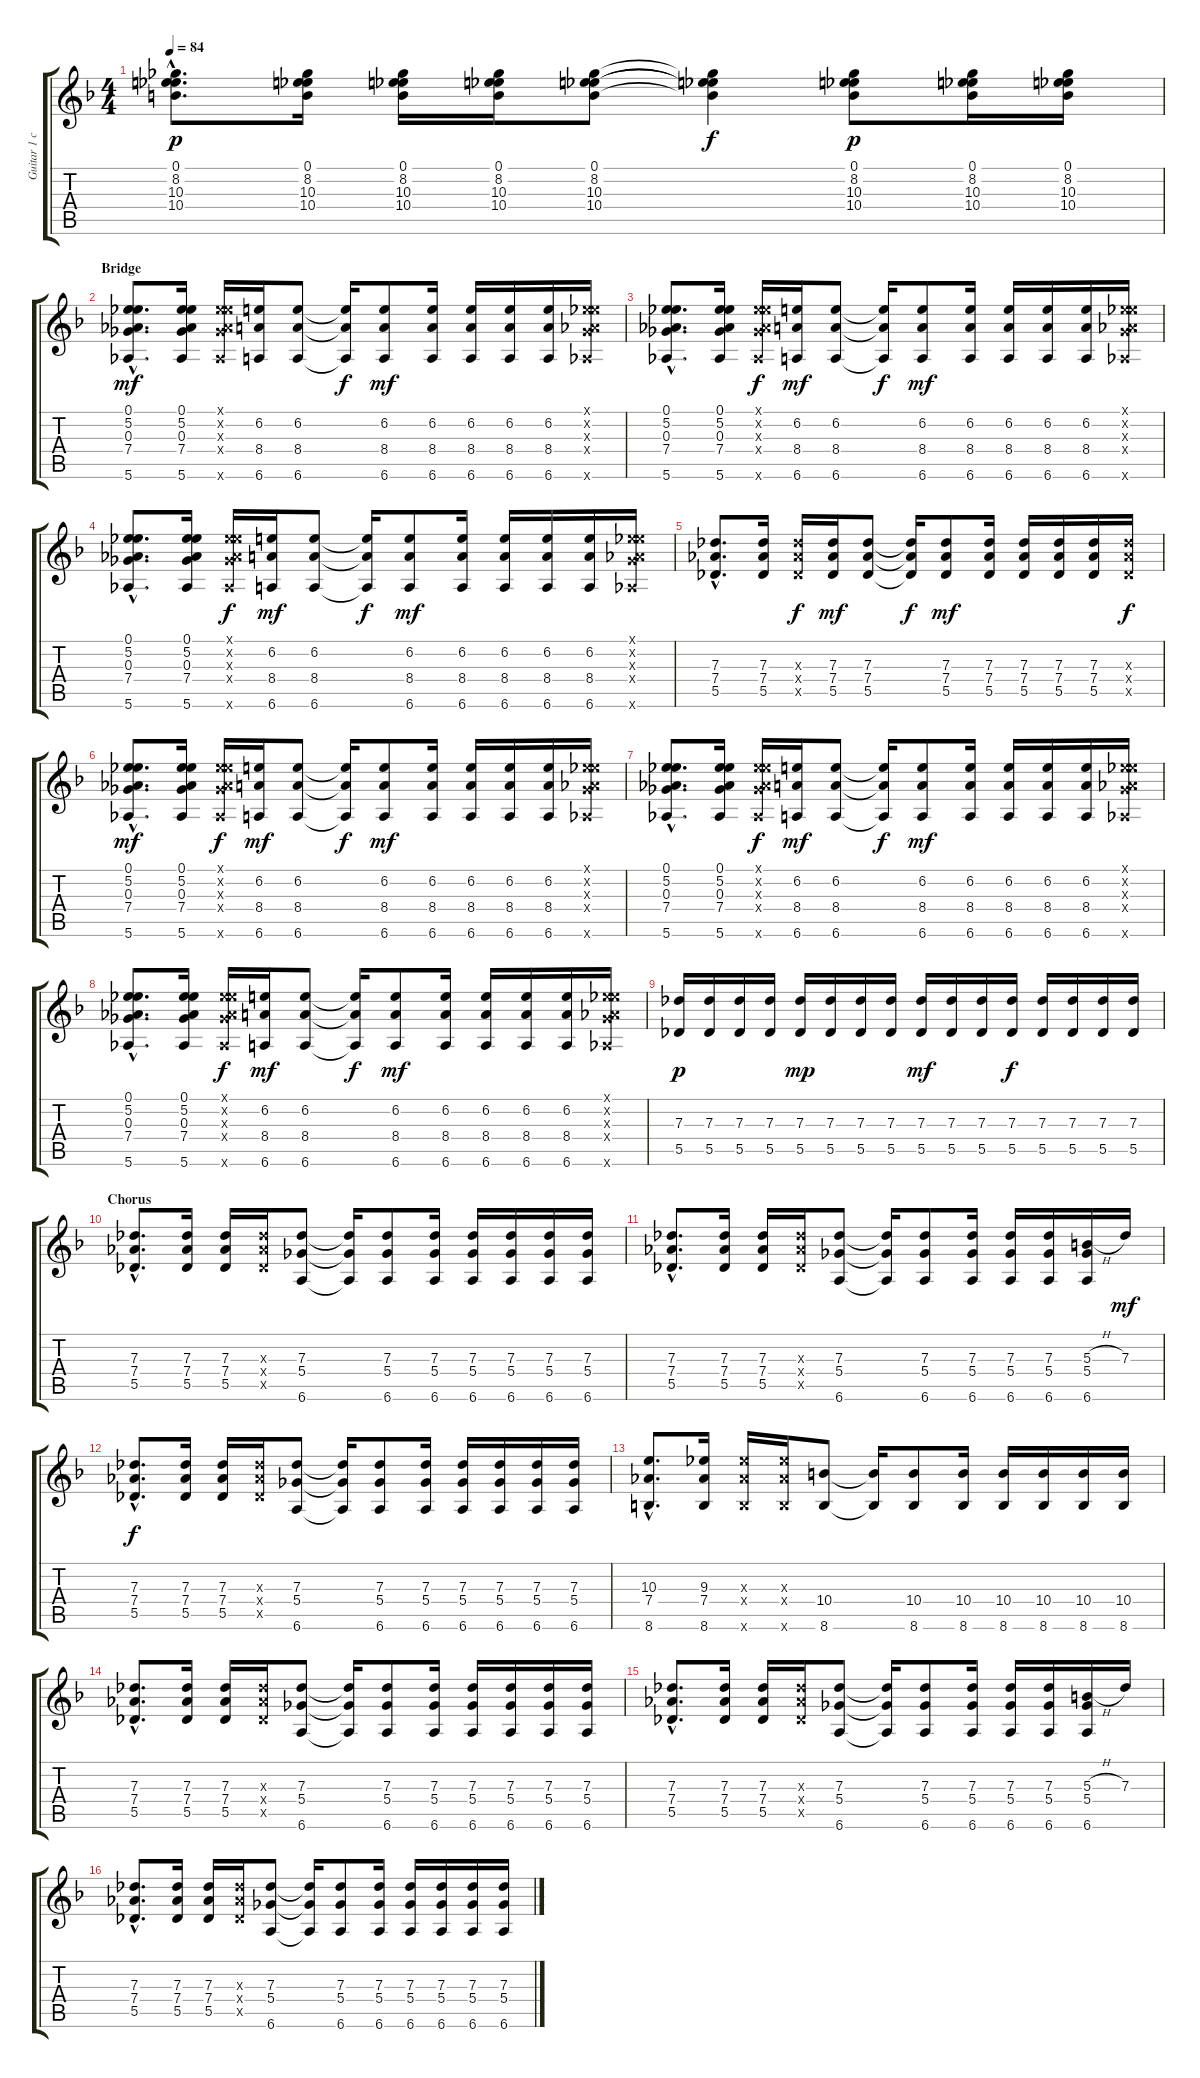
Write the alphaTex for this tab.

\track ("Guitar 1 clean w/chorus" "Guitar 1 c") {instrument electricguitarclean}
\staff {score tabs}
\tuning (Eb4 Bb3 Gb3 Db3 Ab2 Eb2) {hide}
\ts (4 4)
\tempo 84
\clef g2
\ks dminor
(0.1{hac} 8.2{hac} 10.3{hac} 10.4{hac}).8{d dy p} (0.1 8.2 10.3 10.4).16 (0.1 8.2 10.3 10.4).16 (0.1 8.2 10.3 10.4).16 (0.1 8.2 10.3 10.4).8 (0.1{t} 8.2{t} 10.3{t} 10.4{t}).4{dy f} (0.1 8.2 10.3 10.4).8{dy p} (0.1 8.2 10.3 10.4).16 (0.1 8.2 10.3 10.4).16 |
\section ("" "Bridge")
(0.1{hac} 5.2{hac} 0.3{hac} 7.4{hac} 5.6{hac}).8{d dy mf} (0.1 5.2 0.3 7.4 5.6).16 (0.1{x} 5.2{x} 0.3{x} 7.4{x} 5.6{x}).16 (6.2 8.4 6.6).16 (6.2 8.4 6.6).8 (6.2{t} 8.4{t} 6.6{t}).16{dy f} (6.2 8.4 6.6).8{dy mf} (6.2 8.4 6.6).16 (6.2 8.4 6.6).16 (6.2 8.4 6.6).16 (6.2 8.4 6.6).16 (0.1{x} 5.2{x} 0.3{x} 7.4{x} 5.6{x}).16 |
(0.1{hac} 5.2{hac} 0.3{hac} 7.4{hac} 5.6{hac}).8{d} (0.1 5.2 0.3 7.4 5.6).16 (0.1{x} 5.2{x} 0.3{x} 7.4{x} 5.6{x}).16{dy f} (6.2 8.4 6.6).16{dy mf} (6.2 8.4 6.6).8 (6.2{t} 8.4{t} 6.6{t}).16{dy f} (6.2 8.4 6.6).8{dy mf} (6.2 8.4 6.6).16 (6.2 8.4 6.6).16 (6.2 8.4 6.6).16 (6.2 8.4 6.6).16 (0.1{x} 5.2{x} 0.3{x} 7.4{x} 5.6{x}).16 |
(0.1{hac} 5.2{hac} 0.3{hac} 7.4{hac} 5.6{hac}).8{d} (0.1 5.2 0.3 7.4 5.6).16 (0.1{x} 5.2{x} 0.3{x} 7.4{x} 5.6{x}).16{dy f} (6.2 8.4 6.6).16{dy mf} (6.2 8.4 6.6).8 (6.2{t} 8.4{t} 6.6{t}).16{dy f} (6.2 8.4 6.6).8{dy mf} (6.2 8.4 6.6).16 (6.2 8.4 6.6).16 (6.2 8.4 6.6).16 (6.2 8.4 6.6).16 (0.1{x} 5.2{x} 0.3{x} 7.4{x} 5.6{x}).16 |
(7.3{hac} 7.4{hac} 5.5{hac}).8{d} (7.3 7.4 5.5).16 (7.3{x} 7.4{x} 5.5{x}).16{dy f} (7.3 7.4 5.5).16{dy mf} (7.3 7.4 5.5).8 (7.3{t} 7.4{t} 5.5{t}).16{dy f} (7.3 7.4 5.5).8{dy mf} (7.3 7.4 5.5).16 (7.3 7.4 5.5).16 (7.3 7.4 5.5).16 (7.3 7.4 5.5).16 (7.3{x} 7.4{x} 5.5{x}).16{dy f} |
(0.1{hac} 5.2{hac} 0.3{hac} 7.4{hac} 5.6{hac}).8{d dy mf} (0.1 5.2 0.3 7.4 5.6).16 (0.1{x} 5.2{x} 0.3{x} 7.4{x} 5.6{x}).16{dy f} (6.2 8.4 6.6).16{dy mf} (6.2 8.4 6.6).8 (6.2{t} 8.4{t} 6.6{t}).16{dy f} (6.2 8.4 6.6).8{dy mf} (6.2 8.4 6.6).16 (6.2 8.4 6.6).16 (6.2 8.4 6.6).16 (6.2 8.4 6.6).16 (0.1{x} 5.2{x} 0.3{x} 7.4{x} 5.6{x}).16 |
(0.1{hac} 5.2{hac} 0.3{hac} 7.4{hac} 5.6{hac}).8{d} (0.1 5.2 0.3 7.4 5.6).16 (0.1{x} 5.2{x} 0.3{x} 7.4{x} 5.6{x}).16{dy f} (6.2 8.4 6.6).16{dy mf} (6.2 8.4 6.6).8 (6.2{t} 8.4{t} 6.6{t}).16{dy f} (6.2 8.4 6.6).8{dy mf} (6.2 8.4 6.6).16 (6.2 8.4 6.6).16 (6.2 8.4 6.6).16 (6.2 8.4 6.6).16 (0.1{x} 5.2{x} 0.3{x} 7.4{x} 5.6{x}).16 |
(0.1{hac} 5.2{hac} 0.3{hac} 7.4{hac} 5.6{hac}).8{d} (0.1 5.2 0.3 7.4 5.6).16 (0.1{x} 5.2{x} 0.3{x} 7.4{x} 5.6{x}).16{dy f} (6.2 8.4 6.6).16{dy mf} (6.2 8.4 6.6).8 (6.2{t} 8.4{t} 6.6{t}).16{dy f} (6.2 8.4 6.6).8{dy mf} (6.2 8.4 6.6).16 (6.2 8.4 6.6).16 (6.2 8.4 6.6).16 (6.2 8.4 6.6).16 (0.1{x} 5.2{x} 0.3{x} 7.4{x} 5.6{x}).16 |
(7.3 5.5).16{dy p instrument distortionguitar} (7.3 5.5).16 (7.3 5.5).16 (7.3 5.5).16 (7.3 5.5).16{dy mp} (7.3 5.5).16 (7.3 5.5).16 (7.3 5.5).16 (7.3 5.5).16{dy mf} (7.3 5.5).16 (7.3 5.5).16 (7.3 5.5).16{dy f} (7.3 5.5).16 (7.3 5.5).16 (7.3 5.5).16 (7.3 5.5).16 |
\section ("" "Chorus")
(7.3{hac} 7.4{hac} 5.5{hac}).8{d} (7.3 7.4 5.5).16 (7.3 7.4 5.5).16 (7.3{x} 7.4{x} 5.5{x}).16 (7.3 5.4 6.6).8 (7.3{t} 5.4{t} 6.6{t}).16 (7.3 5.4 6.6).8 (7.3 5.4 6.6).16 (7.3 5.4 6.6).16 (7.3 5.4 6.6).16 (7.3 5.4 6.6).16 (7.3 5.4 6.6).16 |
(7.3{hac} 7.4{hac} 5.5{hac}).8{d} (7.3 7.4 5.5).16 (7.3 7.4 5.5).16 (7.3{x} 7.4{x} 5.5{x}).16 (7.3 5.4 6.6).8 (7.3{t} 5.4{t} 6.6{t}).16 (7.3 5.4 6.6).8 (7.3 5.4 6.6).16 (7.3 5.4 6.6).16 (7.3 5.4 6.6).16 (5.3{h} 5.4 6.6).16 7.3.16{dy mf} |
(7.3{hac} 7.4{hac} 5.5{hac}).8{d dy f} (7.3 7.4 5.5).16 (7.3 7.4 5.5).16 (7.3{x} 7.4{x} 5.5{x}).16 (7.3 5.4 6.6).8 (7.3{t} 5.4{t} 6.6{t}).16 (7.3 5.4 6.6).8 (7.3 5.4 6.6).16 (7.3 5.4 6.6).16 (7.3 5.4 6.6).16 (7.3 5.4 6.6).16 (7.3 5.4 6.6).16 |
(10.3{hac} 7.4{hac} 8.6{hac}).8{d} (9.3 7.4 8.6).16 (9.3{x} 7.4{x} 8.6{x}).16 (9.3{x} 7.4{x} 8.6{x}).16 (10.4 8.6).8 (10.4{t} 8.6{t}).16 (10.4 8.6).8 (10.4 8.6).16 (10.4 8.6).16 (10.4 8.6).16 (10.4 8.6).16 (10.4 8.6).16 |
(7.3{hac} 7.4{hac} 5.5{hac}).8{d} (7.3 7.4 5.5).16 (7.3 7.4 5.5).16 (7.3{x} 7.4{x} 5.5{x}).16 (7.3 5.4 6.6).8 (7.3{t} 5.4{t} 6.6{t}).16 (7.3 5.4 6.6).8 (7.3 5.4 6.6).16 (7.3 5.4 6.6).16 (7.3 5.4 6.6).16 (7.3 5.4 6.6).16 (7.3 5.4 6.6).16 |
(7.3{hac} 7.4{hac} 5.5{hac}).8{d} (7.3 7.4 5.5).16 (7.3 7.4 5.5).16 (7.3{x} 7.4{x} 5.5{x}).16 (7.3 5.4 6.6).8 (7.3{t} 5.4{t} 6.6{t}).16 (7.3 5.4 6.6).8 (7.3 5.4 6.6).16 (7.3 5.4 6.6).16 (7.3 5.4 6.6).16 (5.3{h} 5.4 6.6).16 7.3.16 |
(7.3{hac} 7.4{hac} 5.5{hac}).8{d} (7.3 7.4 5.5).16 (7.3 7.4 5.5).16 (7.3{x} 7.4{x} 5.5{x}).16 (7.3 5.4 6.6).8 (7.3{t} 5.4{t} 6.6{t}).16 (7.3 5.4 6.6).8 (7.3 5.4 6.6).16 (7.3 5.4 6.6).16 (7.3 5.4 6.6).16 (7.3 5.4 6.6).16 (7.3 5.4 6.6).16
